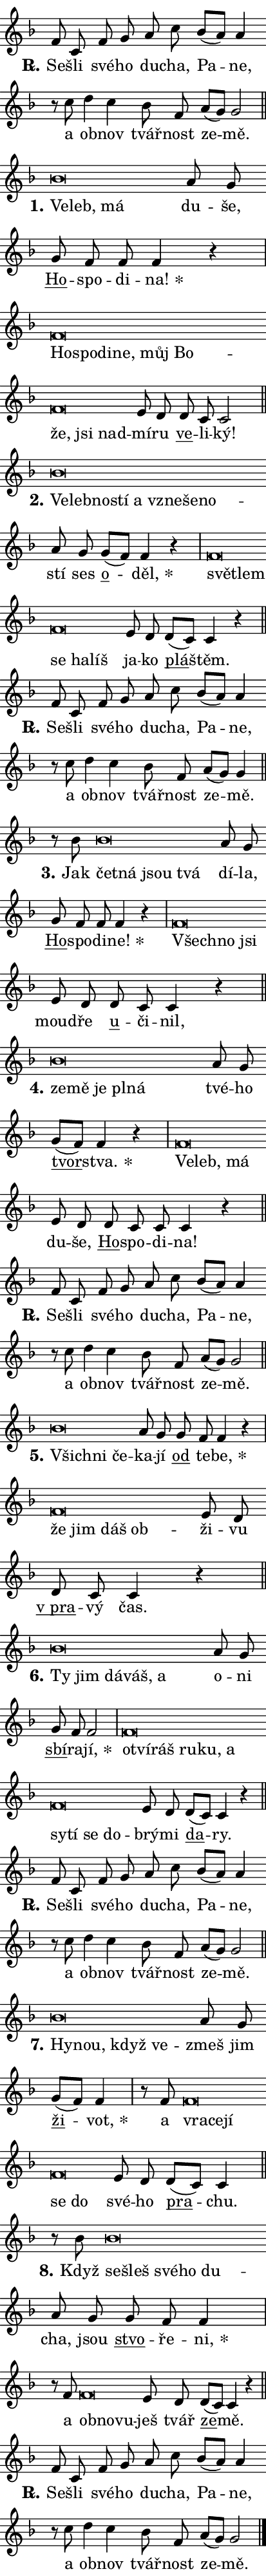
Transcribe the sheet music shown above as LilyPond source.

\version "2.22.1"
\header { tagline = "" }
\paper {
  indent = 0\cm
  top-margin = 0\cm
  right-margin = 0\cm
  bottom-margin = 0\cm
  left-margin = 0\cm
  paper-width = 7\cm
  page-breaking = #ly:one-page-breaking
  system-system-spacing.basic-distance = #11
  score-system-spacing.basic-distance = #11
  ragged-last = ##f
}


%% Author: Thomas Morley
%% https://lists.gnu.org/archive/html/lilypond-user/2020-05/msg00002.html
#(define (line-position grob)
"Returns position of @var[grob} in current system:
   @code{'start}, if at first time-step
   @code{'end}, if at last time-step
   @code{'middle} otherwise
"
  (let* ((col (ly:item-get-column grob))
         (ln (ly:grob-object col 'left-neighbor))
         (rn (ly:grob-object col 'right-neighbor))
         (col-to-check-left (if (ly:grob? ln) ln col))
         (col-to-check-right (if (ly:grob? rn) rn col))
         (break-dir-left
           (and
             (ly:grob-property col-to-check-left 'non-musical #f)
             (ly:item-break-dir col-to-check-left)))
         (break-dir-right
           (and
             (ly:grob-property col-to-check-right 'non-musical #f)
             (ly:item-break-dir col-to-check-right))))
        (cond ((eqv? 1 break-dir-left) 'start)
              ((eqv? -1 break-dir-right) 'end)
              (else 'middle))))

#(define (tranparent-at-line-position vctor)
  (lambda (grob)
  "Relying on @code{line-position} select the relevant enry from @var{vctor}.
Used to determine transparency,"
    (case (line-position grob)
      ((end) (not (vector-ref vctor 0)))
      ((middle) (not (vector-ref vctor 1)))
      ((start) (not (vector-ref vctor 2))))))

noteHeadBreakVisibility =
#(define-music-function (break-visibility)(vector?)
"Makes @code{NoteHead}s transparent relying on @var{break-visibility}"
#{
  \override NoteHead.transparent =
    #(tranparent-at-line-position break-visibility)
#})

#(define delete-ledgers-for-transparent-note-heads
  (lambda (grob)
    "Reads whether a @code{NoteHead} is transparent.
If so this @code{NoteHead} is removed from @code{'note-heads} from
@var{grob}, which is supposed to be @code{LedgerLineSpanner}.
As a result ledgers are not printed for this @code{NoteHead}"
    (let* ((nhds-array (ly:grob-object grob 'note-heads))
           (nhds-list
             (if (ly:grob-array? nhds-array)
                 (ly:grob-array->list nhds-array)
                 '()))
           ;; Relies on the transparent-property being done before
           ;; Staff.LedgerLineSpanner.after-line-breaking is executed.
           ;; This is fragile ...
           (to-keep
             (remove
               (lambda (nhd)
                 (ly:grob-property nhd 'transparent #f))
               nhds-list)))
      ;; TODO find a better method to iterate over grob-arrays, similiar
      ;; to filter/remove etc for lists
      ;; For now rebuilt from scratch
      (set! (ly:grob-object grob 'note-heads)  '())
      (for-each
        (lambda (nhd)
          (ly:pointer-group-interface::add-grob grob 'note-heads nhd))
        to-keep))))

hideNotes = {
  \noteHeadBreakVisibility #begin-of-line-visible
}
unHideNotes = {
  \noteHeadBreakVisibility #all-visible
}

% work-around for resetting accidentals
% https://lilypond.org/doc/v2.23/Documentation/notation/displaying-rhythms#unmetered-music
cadenzaMeasure = {
  \cadenzaOff
  \partial 1024 s1024
  \cadenzaOn
}

#(define-markup-command (accent layout props text) (markup?)
  "Underline accented syllable"
  (interpret-markup layout props
    #{\markup \override #'(offset . 4.3) \underline { #text }#}))

responsum = \markup \concat {
  "R" \hspace #-1.05 \path #0.1 #'((moveto 0 0.07) (lineto 0.9 0.8)) \hspace #0.05 "."
}

\layout {
    \context {
        \Staff
        \remove "Time_signature_engraver"
        \override LedgerLineSpanner.after-line-breaking = #delete-ledgers-for-transparent-note-heads
    }
    \context {
        \Voice {
            \override NoteHead.output-attributes = #'((class . "notehead"))
            \override Hairpin.height = #0.55
        }
    }
    \context {
        \Lyrics {
            \override StanzaNumber.output-attributes = #'((class . "stanzanumber"))
            \override LyricSpace.minimum-distance = #0.9
            \override LyricText.font-name = #"TeX Gyre Schola"
            \override LyricText.font-size = 1
            \override StanzaNumber.font-name = #"TeX Gyre Schola Bold"
            \override StanzaNumber.font-size = 1
        }
    }
}

% magnetic-lyrics.ily
%
%   written by
%     Jean Abou Samra <jean@abou-samra.fr>
%     Werner Lemberg <wl@gnu.org>
%
%   adapted by
%     Jiri Hon <jiri.hon@gmail.com>
%
% Version 2022-Apr-15

% https://www.mail-archive.com/lilypond-user@gnu.org/msg149350.html

#(define (Left_hyphen_pointer_engraver context)
   "Collect syllable-hyphen-syllable occurrences in lyrics and store
them in properties.  This engraver only looks to the left.  For
example, if the lyrics input is @code{foo -- bar}, it does the
following.

@itemize @bullet
@item
Set the @code{text} property of the @code{LyricHyphen} grob between
@q{foo} and @q{bar} to @code{foo}.

@item
Set the @code{left-hyphen} property of the @code{LyricText} grob with
text @q{foo} to the @code{LyricHyphen} grob between @q{foo} and
@q{bar}.
@end itemize

Use this auxiliary engraver in combination with the
@code{lyric-@/text::@/apply-@/magnetic-@/offset!} hook."
   (let ((hyphen #f)
         (text #f))
     (make-engraver
      (acknowledgers
       ((lyric-syllable-interface engraver grob source-engraver)
        (set! text grob)))
      (end-acknowledgers
       ((lyric-hyphen-interface engraver grob source-engraver)
        ;(when (not (grob::has-interface grob 'lyric-space-interface))
          (set! hyphen grob)));)
      ((stop-translation-timestep engraver)
       (when (and text hyphen)
         (ly:grob-set-object! text 'left-hyphen hyphen))
       (set! text #f)
       (set! hyphen #f)))))

#(define (lyric-text::apply-magnetic-offset! grob)
   "If the space between two syllables is less than the value in
property @code{LyricText@/.details@/.squash-threshold}, move the right
syllable to the left so that it gets concatenated with the left
syllable.

Use this function as a hook for
@code{LyricText@/.after-@/line-@/breaking} if the
@code{Left_@/hyphen_@/pointer_@/engraver} is active."
   (let ((hyphen (ly:grob-object grob 'left-hyphen #f)))
     (when hyphen
       (let ((left-text (ly:spanner-bound hyphen LEFT)))
         (when (grob::has-interface left-text 'lyric-syllable-interface)
           (let* ((common (ly:grob-common-refpoint grob left-text X))
                  (this-x-ext (ly:grob-extent grob common X))
                  (left-x-ext
                   (begin
                     ;; Trigger magnetism for left-text.
                     (ly:grob-property left-text 'after-line-breaking)
                     (ly:grob-extent left-text common X)))
                  ;; `delta` is the gap width between two syllables.
                  (delta (- (interval-start this-x-ext)
                            (interval-end left-x-ext)))
                  (details (ly:grob-property grob 'details))
                  (threshold (assoc-get 'squash-threshold details 0.2)))
             (when (< delta threshold)
               (let* (;; We have to manipulate the input text so that
                      ;; ligatures crossing syllable boundaries are not
                      ;; disabled.  For languages based on the Latin
                      ;; script this is essentially a beautification.
                      ;; However, for non-Western scripts it can be a
                      ;; necessity.
                      (lt (ly:grob-property left-text 'text))
                      (rt (ly:grob-property grob 'text))
                      (is-space (grob::has-interface hyphen 'lyric-space-interface))
                      (space (if is-space " " ""))
                      (space-markup (grob-interpret-markup grob " "))
                      (space-size (interval-length (ly:stencil-extent space-markup X)))
                      (extra-delta (if is-space space-size 0))
                      ;; Append new syllable.
                      (ltrt-space (if (and (string? lt) (string? rt))
                                (string-append lt space rt)
                                (make-concat-markup (list lt space rt))))
                      ;; Right-align `ltrt` to the right side.
                      (ltrt-space-markup (grob-interpret-markup
                               grob
                               (make-translate-markup
                                (cons (interval-length this-x-ext) 0)
                                (make-right-align-markup ltrt-space)))))
                 (begin
                   ;; Don't print `left-text`.
                   (ly:grob-set-property! left-text 'stencil #f)
                   ;; Set text and stencil (which holds all collected
                   ;; syllables so far) and shift it to the left.
                   (ly:grob-set-property! grob 'text ltrt-space)
                   (ly:grob-set-property! grob 'stencil ltrt-space-markup)
                   (ly:grob-translate-axis! grob (- (- delta extra-delta)) X))))))))))


#(define (lyric-hyphen::displace-bounds-first grob)
   ;; Make very sure this callback isn't triggered too early.
   (let ((left (ly:spanner-bound grob LEFT))
         (right (ly:spanner-bound grob RIGHT)))
     (ly:grob-property left 'after-line-breaking)
     (ly:grob-property right 'after-line-breaking)
     (ly:lyric-hyphen::print grob)))

squashThreshold = #0.4

\layout {
  \context {
    \Lyrics
    \consists #Left_hyphen_pointer_engraver
    \override LyricText.after-line-breaking =
      #lyric-text::apply-magnetic-offset!
    \override LyricHyphen.stencil = #lyric-hyphen::displace-bounds-first
    \override LyricText.details.squash-threshold = \squashThreshold
    \override LyricHyphen.minimum-distance = 0
    \override LyricHyphen.minimum-length = \squashThreshold
  }
}

squash = \override LyricText.details.squash-threshold = 9999
unSquash = \override LyricText.details.squash-threshold = \squashThreshold

left = \override LyricText.self-alignment-X = #LEFT
unLeft = \revert LyricText.self-alignment-X

starOffset = #(lambda (grob) 
                (let ((x_offset (ly:self-alignment-interface::aligned-on-x-parent grob)))
                  (if (= x_offset 0) 0 (+ x_offset 1.2))))

star = #(define-music-function (syllable)(string?)
"Append star separator at the end of a syllable"
#{
  \once \override LyricText.X-offset = #starOffset
  \lyricmode { \markup {
    #syllable
    \override #'((font-name . "TeX Gyre Schola Bold")) \hspace #0.2 \lower #0.65 \larger "*"
  } }
#})

starAccent = #(define-music-function (syllable)(string?)
"Append star separator at the end of a syllable and make accent"
#{
  \once \override LyricText.X-offset = #starOffset
  \lyricmode { \markup {
    \accent #syllable
    \override #'((font-name . "TeX Gyre Schola Bold")) \hspace #0.2 \lower #0.65 \larger "*"
  } }
#})

breath = #(define-music-function (syllable)(string?)
"Append breathing indicator at the end of a syllable"
#{
  \lyricmode { \markup { #syllable "+" } }
#})

optionalBreath = #(define-music-function (syllable)(string?)
"Append optional breathing indicator at the end of a syllable"
#{
  \lyricmode { \markup { #syllable "(+)" } }
#})


\score {
    <<
        \new Voice = "melody" { \cadenzaOn \key f \major \relative { f'8 c f g a c \bar "" bes[( a)] a4 \bar "" r8 c d4 c \bar "" bes8 f \bar "" a[( g)] g2 \cadenzaMeasure \bar "||" \break }
\relative { bes'\breve*1/16 \hideNotes \breve*1/16 \breve*1/16 \bar "" \unHideNotes a8 g \bar "" g f f f4 r \cadenzaMeasure \bar "|" f\breve*1/16 \hideNotes \breve*1/16 \bar "" \breve*1/16 \bar "" \breve*1/16 \bar "" \breve*1/16 \bar "" \breve*1/16 \bar "" \breve*1/16 \bar "" \breve*1/16 \breve*1/16 \bar "" \unHideNotes e8 d \bar "" d c c2 \cadenzaMeasure \bar "||" \break }
\relative { bes'\breve*1/16 \hideNotes \breve*1/16 \bar "" \breve*1/16 \bar "" \breve*1/16 \bar "" \breve*1/16 \bar "" \breve*1/16 \bar "" \breve*1/16 \breve*1/16 \bar "" \unHideNotes a8 g \bar "" g[( f)] f4 r \cadenzaMeasure \bar "|" f\breve*1/16 \hideNotes \breve*1/16 \bar "" \breve*1/16 \bar "" \breve*1/16 \breve*1/16 \bar "" \unHideNotes e8 d \bar "" d[( c)] c4 r \cadenzaMeasure \bar "||" \break }
\relative { f'8 c f g a c \bar "" bes[( a)] a4 \bar "" r8 c d4 c \bar "" bes8 f \bar "" a[( g)] g4 \cadenzaMeasure \bar "||" \break }
\relative { r8 bes'8 bes\breve*1/16 \hideNotes \breve*1/16 \bar "" \breve*1/16 \breve*1/16 \bar "" \unHideNotes a8 g \bar "" g f f f4 r \cadenzaMeasure \bar "|" f\breve*1/16 \hideNotes \breve*1/16 \breve*1/16 \bar "" \unHideNotes e8 d \bar "" d c c4 r \cadenzaMeasure \bar "||" \break }
\relative { bes'\breve*1/16 \hideNotes \breve*1/16 \bar "" \breve*1/16 \bar "" \breve*1/16 \breve*1/16 \bar "" \unHideNotes a8 g \bar "" g[( f)] f4 r \cadenzaMeasure \bar "|" f\breve*1/16 \hideNotes \breve*1/16 \breve*1/16 \bar "" \unHideNotes e8 d \bar "" d c c c4 r \cadenzaMeasure \bar "||" \break }
\relative { f'8 c f g a c \bar "" bes[( a)] a4 \bar "" r8 c d4 c \bar "" bes8 f \bar "" a[( g)] g2 \cadenzaMeasure \bar "||" \break }
\relative { bes'\breve*1/16 \hideNotes \breve*1/16 \breve*1/16 \bar "" \unHideNotes a8 g \bar "" g f f4 r \cadenzaMeasure \bar "|" f\breve*1/16 \hideNotes \breve*1/16 \bar "" \breve*1/16 \breve*1/16 \bar "" \unHideNotes e8 d \bar "" d c c4 r \cadenzaMeasure \bar "||" \break }
\relative { bes'\breve*1/16 \hideNotes \breve*1/16 \bar "" \breve*1/16 \bar "" \breve*1/16 \breve*1/16 \bar "" \unHideNotes a8 g \bar "" g f f2 \cadenzaMeasure \bar "|" f\breve*1/16 \hideNotes \breve*1/16 \bar "" \breve*1/16 \bar "" \breve*1/16 \bar "" \breve*1/16 \bar "" \breve*1/16 \bar "" \breve*1/16 \bar "" \breve*1/16 \bar "" \breve*1/16 \breve*1/16 \bar "" \unHideNotes e8 d \bar "" d[( c)] c4 r \cadenzaMeasure \bar "||" \break }
\relative { f'8 c f g a c \bar "" bes[( a)] a4 \bar "" r8 c d4 c \bar "" bes8 f \bar "" a[( g)] g2 \cadenzaMeasure \bar "||" \break }
\relative { bes'\breve*1/16 \hideNotes \breve*1/16 \bar "" \breve*1/16 \breve*1/16 \bar "" \unHideNotes a8 g \bar "" g[( f)] f4 \cadenzaMeasure \bar "|" r8 f8 f\breve*1/16 \hideNotes \breve*1/16 \bar "" \breve*1/16 \bar "" \breve*1/16 \breve*1/16 \bar "" \unHideNotes e8 d \bar "" d[( c)] c4 \cadenzaMeasure \bar "||" \break }
\relative { r8 bes'8 bes\breve*1/16 \hideNotes \breve*1/16 \bar "" \breve*1/16 \bar "" \breve*1/16 \breve*1/16 \bar "" \unHideNotes a8 g \bar "" g f f4 \cadenzaMeasure \bar "|" r8 f8 f\breve*1/16 \hideNotes \breve*1/16 \breve*1/16 \bar "" \unHideNotes e8 d \bar "" d[( c)] c4 r \cadenzaMeasure \bar "||" \break }
\relative { f'8 c f g a c \bar "" bes[( a)] a4 \bar "" r8 c d4 c \bar "" bes8 f \bar "" a[( g)] g2 \cadenzaMeasure \bar "||" \break } \bar "|." }
        \new Lyrics \lyricsto "melody" { \lyricmode { \set stanza = \responsum
Se -- šli své -- ho du -- cha, Pa -- ne, a ob -- nov tvář -- nost ze -- mě.
\set stanza = "1."
\left Ve -- \squash leb, má \unLeft \unSquash du -- še, \markup \accent Ho -- spo -- di -- \star na! \left Ho -- \squash spo -- di -- ne, můj Bo -- že, jsi nad -- \unLeft \unSquash mí -- ru \markup \accent ve -- li -- ký!
\set stanza = "2."
\left Ve -- \squash leb -- no -- stí a vzne -- še -- no -- \unLeft \unSquash stí ses \markup \accent o -- \star děl, \left svě -- \squash tlem se ha -- líš \unLeft \unSquash ja -- ko \markup \accent plá -- štěm.
\set stanza = \responsum
Se -- šli své -- ho du -- cha, Pa -- ne, a ob -- nov tvář -- nost ze -- mě.
\set stanza = "3."
Jak \left čet -- \squash ná jsou tvá \unLeft \unSquash dí -- la, \markup \accent Ho -- spo -- di -- \star ne! \left Všech -- \squash no jsi \unLeft \unSquash moud -- ře \markup \accent u -- či -- nil,
\set stanza = "4."
\left ze -- \squash mě je pl -- ná \unLeft \unSquash tvé -- ho \markup \accent tvor -- \star stva. \left Ve -- \squash leb, má \unLeft \unSquash du -- še, \markup \accent Ho -- spo -- di -- na!
\set stanza = \responsum
Se -- šli své -- ho du -- cha, Pa -- ne, a ob -- nov tvář -- nost ze -- mě.
\set stanza = "5."
\left Všich -- \squash ni če -- \unLeft \unSquash ka -- jí \markup \accent od te -- \star be, \left že \squash jim dáš ob -- \unLeft \unSquash ži -- vu \markup \accent "v pra" -- vý čas.
\set stanza = "6."
\left Ty \squash jim dá -- váš, a \unLeft \unSquash o -- ni \markup \accent sbí -- ra -- \star jí, \left o -- \squash tví -- ráš ru -- ku, a sy -- tí se do -- \unLeft \unSquash brý -- mi \markup \accent da -- ry.
\set stanza = \responsum
Se -- šli své -- ho du -- cha, Pa -- ne, a ob -- nov tvář -- nost ze -- mě.
\set stanza = "7."
\left Hy -- \squash nou, když ve -- \unLeft \unSquash zmeš jim \markup \accent ži -- \star vot, a \left vra -- \squash ce -- jí se do \unLeft \unSquash své -- ho \markup \accent pra -- chu.
\set stanza = "8."
Když \left se -- \squash šleš své -- ho du -- \unLeft \unSquash cha, jsou \markup \accent stvo -- ře -- \star ni, a \left ob -- \squash no -- vu -- \unLeft \unSquash ješ tvář \markup \accent ze -- mě.
\set stanza = \responsum
Se -- šli své -- ho du -- cha, Pa -- ne, a ob -- nov tvář -- nost ze -- mě. } }
    >>
    \layout {}
}
